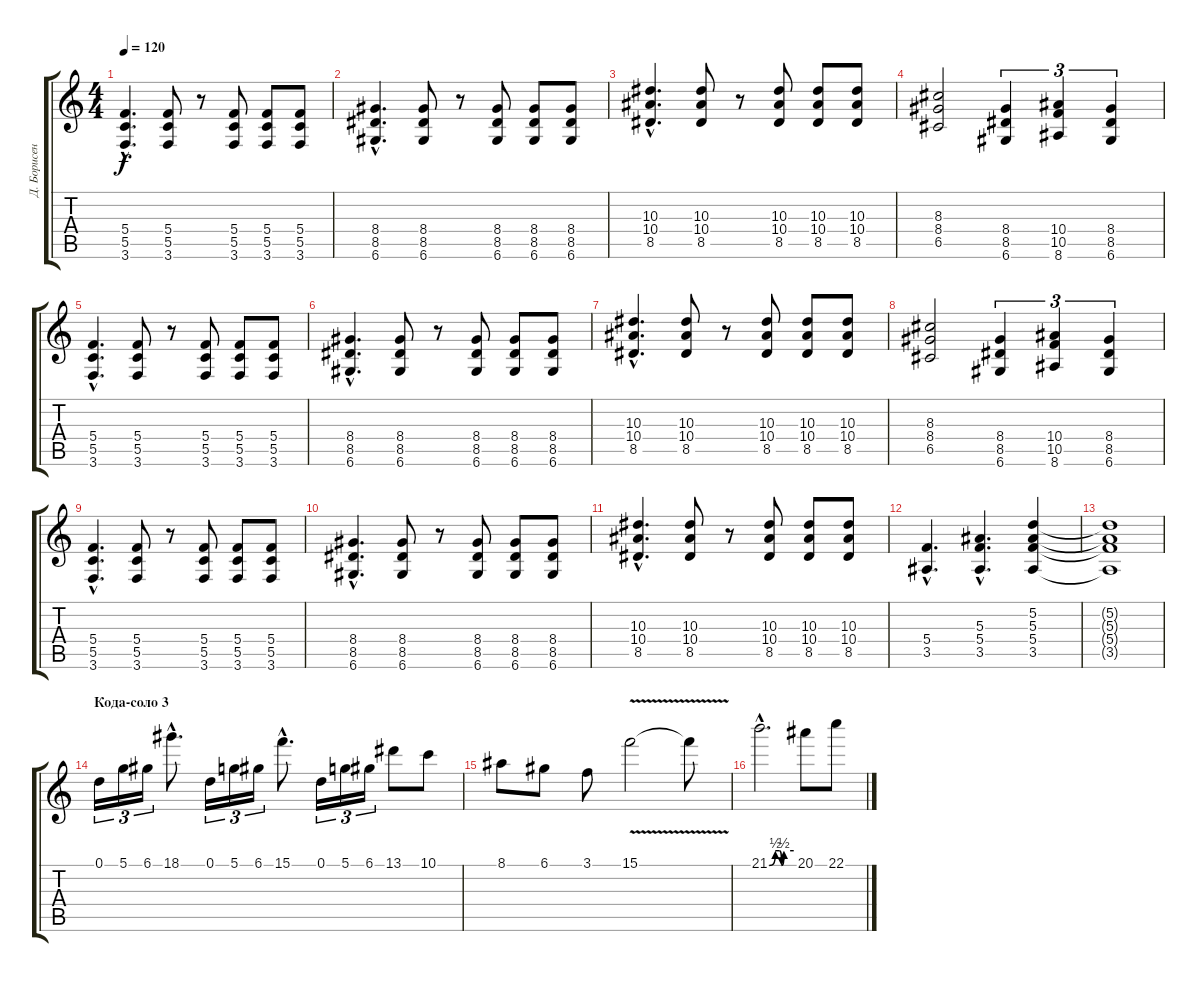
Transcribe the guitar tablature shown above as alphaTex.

\track ("Д. Борисенков" "Д. Борисен") {instrument distortionguitar}
\staff {score tabs}
\tuning (D4 A3 F3 C3 G2 D2) {hide}
\ts (4 4)
\tempo 120
\clef g2
\ks c
(5.4{hac} 5.5{hac} 3.6{hac}).4{d dy f} (5.4 5.5 3.6).8 r.8 (5.4 5.5 3.6).8 (5.4 5.5 3.6).8 (5.4 5.5 3.6).8 |
(8.4{hac} 8.5{hac} 6.6{hac}).4{d} (8.4 8.5 6.6).8 r.8 (8.4 8.5 6.6).8 (8.4 8.5 6.6).8 (8.4 8.5 6.6).8 |
(10.3{hac} 10.4{hac} 8.5{hac}).4{d} (10.3 10.4 8.5).8 r.8 (10.3 10.4 8.5).8 (10.3 10.4 8.5).8 (10.3 10.4 8.5).8 |
(8.3 8.4 6.5).2 (8.4 8.5 6.6).4{tu (3 2)} (10.4 10.5 8.6).4{tu (3 2)} (8.4 8.5 6.6).4{tu (3 2)} |
(5.4{hac} 5.5{hac} 3.6{hac}).4{d} (5.4 5.5 3.6).8 r.8 (5.4 5.5 3.6).8 (5.4 5.5 3.6).8 (5.4 5.5 3.6).8 |
(8.4{hac} 8.5{hac} 6.6{hac}).4{d} (8.4 8.5 6.6).8 r.8 (8.4 8.5 6.6).8 (8.4 8.5 6.6).8 (8.4 8.5 6.6).8 |
(10.3{hac} 10.4{hac} 8.5{hac}).4{d} (10.3 10.4 8.5).8 r.8 (10.3 10.4 8.5).8 (10.3 10.4 8.5).8 (10.3 10.4 8.5).8 |
(8.3 8.4 6.5).2 (8.4 8.5 6.6).4{tu (3 2)} (10.4 10.5 8.6).4{tu (3 2)} (8.4 8.5 6.6).4{tu (3 2)} |
(5.4{hac} 5.5{hac} 3.6{hac}).4{d} (5.4 5.5 3.6).8 r.8 (5.4 5.5 3.6).8 (5.4 5.5 3.6).8 (5.4 5.5 3.6).8 |
(8.4{hac} 8.5{hac} 6.6{hac}).4{d} (8.4 8.5 6.6).8 r.8 (8.4 8.5 6.6).8 (8.4 8.5 6.6).8 (8.4 8.5 6.6).8 |
(10.3{hac} 10.4{hac} 8.5{hac}).4{d} (10.3 10.4 8.5).8 r.8 (10.3 10.4 8.5).8 (10.3 10.4 8.5).8 (10.3 10.4 8.5).8 |
(5.4{hac} 3.5{hac}).4{d} (5.3{hac} 5.4{hac} 3.5{hac}).4{d} (5.2 5.3 5.4 3.5).4 |
(5.2{t} 5.3{t} 5.4{t} 3.5{t}).1 |
\section ("" "Кода-соло 3")
0.1.16{tu (3 2)} 5.1.16{tu (3 2)} 6.1.16{tu (3 2)} 18.1{hac}.8{d} 0.1.16{tu (3 2)} 5.1.16{tu (3 2)} 6.1.16{tu (3 2)} 15.1{hac}.8{d} 0.1.16{tu (3 2)} 5.1.16{tu (3 2)} 6.1.16{tu (3 2)} 13.1.8 10.1.8 |
8.1.8 6.1.8 3.1.8 15.1{v}.2 15.1{t}.8 |
21.1{be (custom 0 0 15 2 25 2 30 0 36 2 60 2) hac}.2{d} 20.1.8 22.1.8
